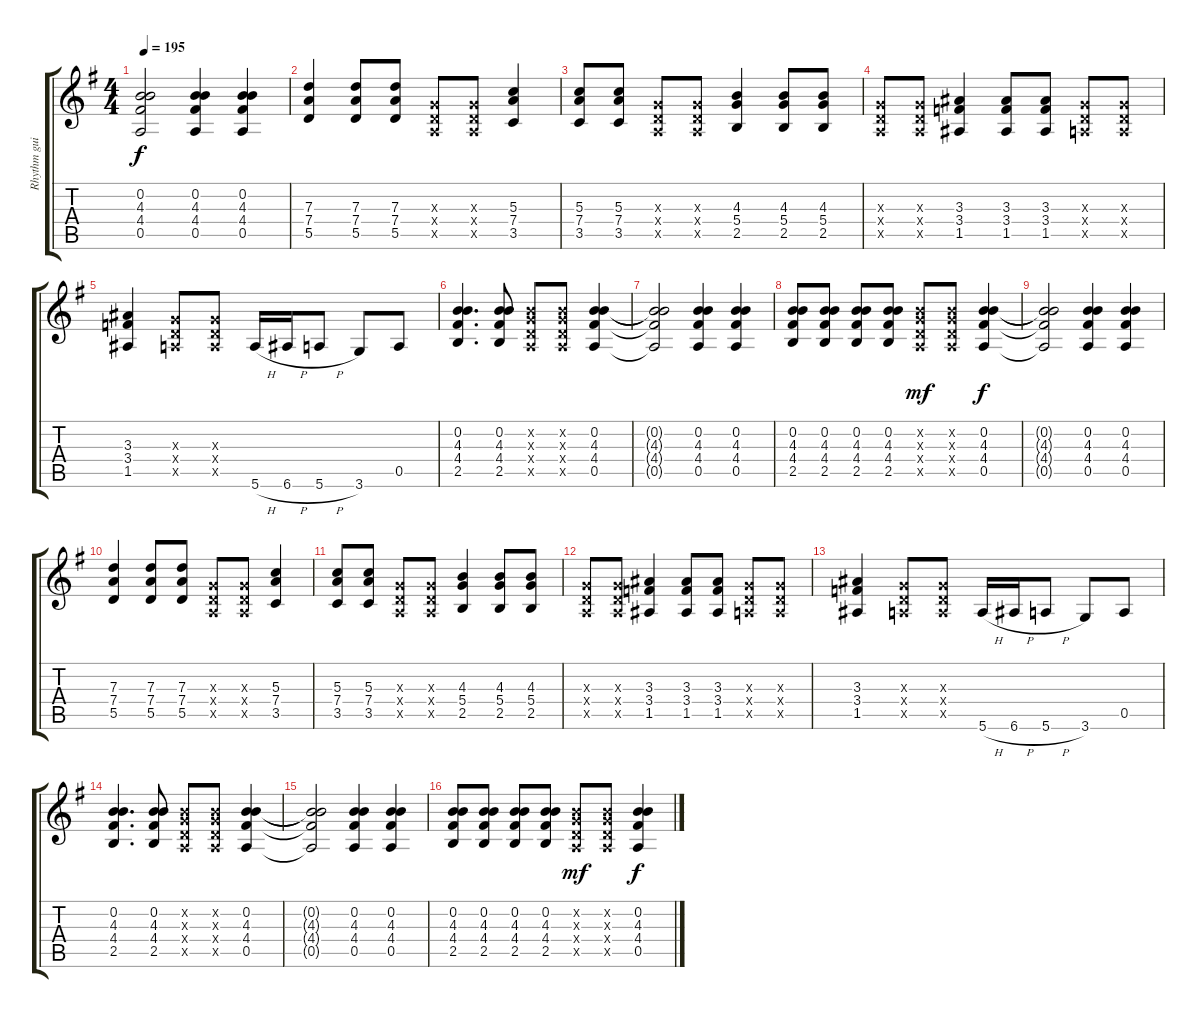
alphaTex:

\track ("Rhythm guitar 2" "Rhythm gui") {instrument distortionguitar}
\staff {score tabs}
\tuning (E4 B3 G3 D3 A2 E2) {hide}
\ts (4 4)
\tempo 195
\clef g2
\ks eminor
(0.2{t} 4.3{t} 4.4{t} 0.5{t}).2{dy f} (0.2 4.3 4.4 0.5).4 (0.2 4.3 4.4 0.5).4 |
(7.3 7.4 5.5).4 (7.3 7.4 5.5).8 (7.3 7.4 5.5).8 (0.3{x} 0.4{x} 0.5{x}).8 (0.3{x} 0.4{x} 0.5{x}).8 (5.3 7.4 3.5).4 |
(5.3 7.4 3.5).8 (5.3 7.4 3.5).8 (0.3{x} 0.4{x} 0.5{x}).8 (0.3{x} 0.4{x} 0.5{x}).8 (4.3 5.4 2.5).4 (4.3 5.4 2.5).8 (4.3 5.4 2.5).8 |
(0.3{x} 0.4{x} 0.5{x}).8 (0.3{x} 0.4{x} 0.5{x}).8 (3.3 3.4 1.5).4 (3.3 3.4 1.5).8 (3.3 3.4 1.5).8 (0.3{x} 0.4{x} 0.5{x}).8 (0.3{x} 0.4{x} 0.5{x}).8 |
(3.3 3.4 1.5).4 (0.3{x} 0.4{x} 0.5{x}).8 (0.3{x} 0.4{x} 0.5{x}).8 5.6{h}.16 6.6{h}.16 5.6{h}.8 3.6.8 0.5.8 |
(0.2 4.3 4.4 2.5).4{d} (0.2 4.3 4.4 2.5).8 (0.2{x} 0.3{x} 0.4{x} 0.5{x}).8 (0.2{x} 0.3{x} 0.4{x} 0.5{x}).8 (0.2 4.3 4.4 0.5).4 |
(0.2{t} 4.3{t} 4.4{t} 0.5{t}).2 (0.2 4.3 4.4 0.5).4 (0.2 4.3 4.4 0.5).4 |
(0.2 4.3 4.4 2.5).8 (0.2 4.3 4.4 2.5).8 (0.2 4.3 4.4 2.5).8 (0.2 4.3 4.4 2.5).8 (0.2{x} 0.3{x} 0.4{x} 0.5{x}).8{dy mf} (0.2{x} 0.3{x} 0.4{x} 0.5{x}).8 (0.2 4.3 4.4 0.5).4{dy f} |
(0.2{t} 4.3{t} 4.4{t} 0.5{t}).2 (0.2 4.3 4.4 0.5).4 (0.2 4.3 4.4 0.5).4 |
(7.3 7.4 5.5).4 (7.3 7.4 5.5).8 (7.3 7.4 5.5).8 (0.3{x} 0.4{x} 0.5{x}).8 (0.3{x} 0.4{x} 0.5{x}).8 (5.3 7.4 3.5).4 |
(5.3 7.4 3.5).8 (5.3 7.4 3.5).8 (0.3{x} 0.4{x} 0.5{x}).8 (0.3{x} 0.4{x} 0.5{x}).8 (4.3 5.4 2.5).4 (4.3 5.4 2.5).8 (4.3 5.4 2.5).8 |
(0.3{x} 0.4{x} 0.5{x}).8 (0.3{x} 0.4{x} 0.5{x}).8 (3.3 3.4 1.5).4 (3.3 3.4 1.5).8 (3.3 3.4 1.5).8 (0.3{x} 0.4{x} 0.5{x}).8 (0.3{x} 0.4{x} 0.5{x}).8 |
(3.3 3.4 1.5).4 (0.3{x} 0.4{x} 0.5{x}).8 (0.3{x} 0.4{x} 0.5{x}).8 5.6{h}.16 6.6{h}.16 5.6{h}.8 3.6.8 0.5.8 |
(0.2 4.3 4.4 2.5).4{d} (0.2 4.3 4.4 2.5).8 (0.2{x} 0.3{x} 0.4{x} 0.5{x}).8 (0.2{x} 0.3{x} 0.4{x} 0.5{x}).8 (0.2 4.3 4.4 0.5).4 |
(0.2{t} 4.3{t} 4.4{t} 0.5{t}).2 (0.2 4.3 4.4 0.5).4 (0.2 4.3 4.4 0.5).4 |
(0.2 4.3 4.4 2.5).8 (0.2 4.3 4.4 2.5).8 (0.2 4.3 4.4 2.5).8 (0.2 4.3 4.4 2.5).8 (0.2{x} 0.3{x} 0.4{x} 0.5{x}).8{dy mf} (0.2{x} 0.3{x} 0.4{x} 0.5{x}).8 (0.2 4.3 4.4 0.5).4{dy f}
